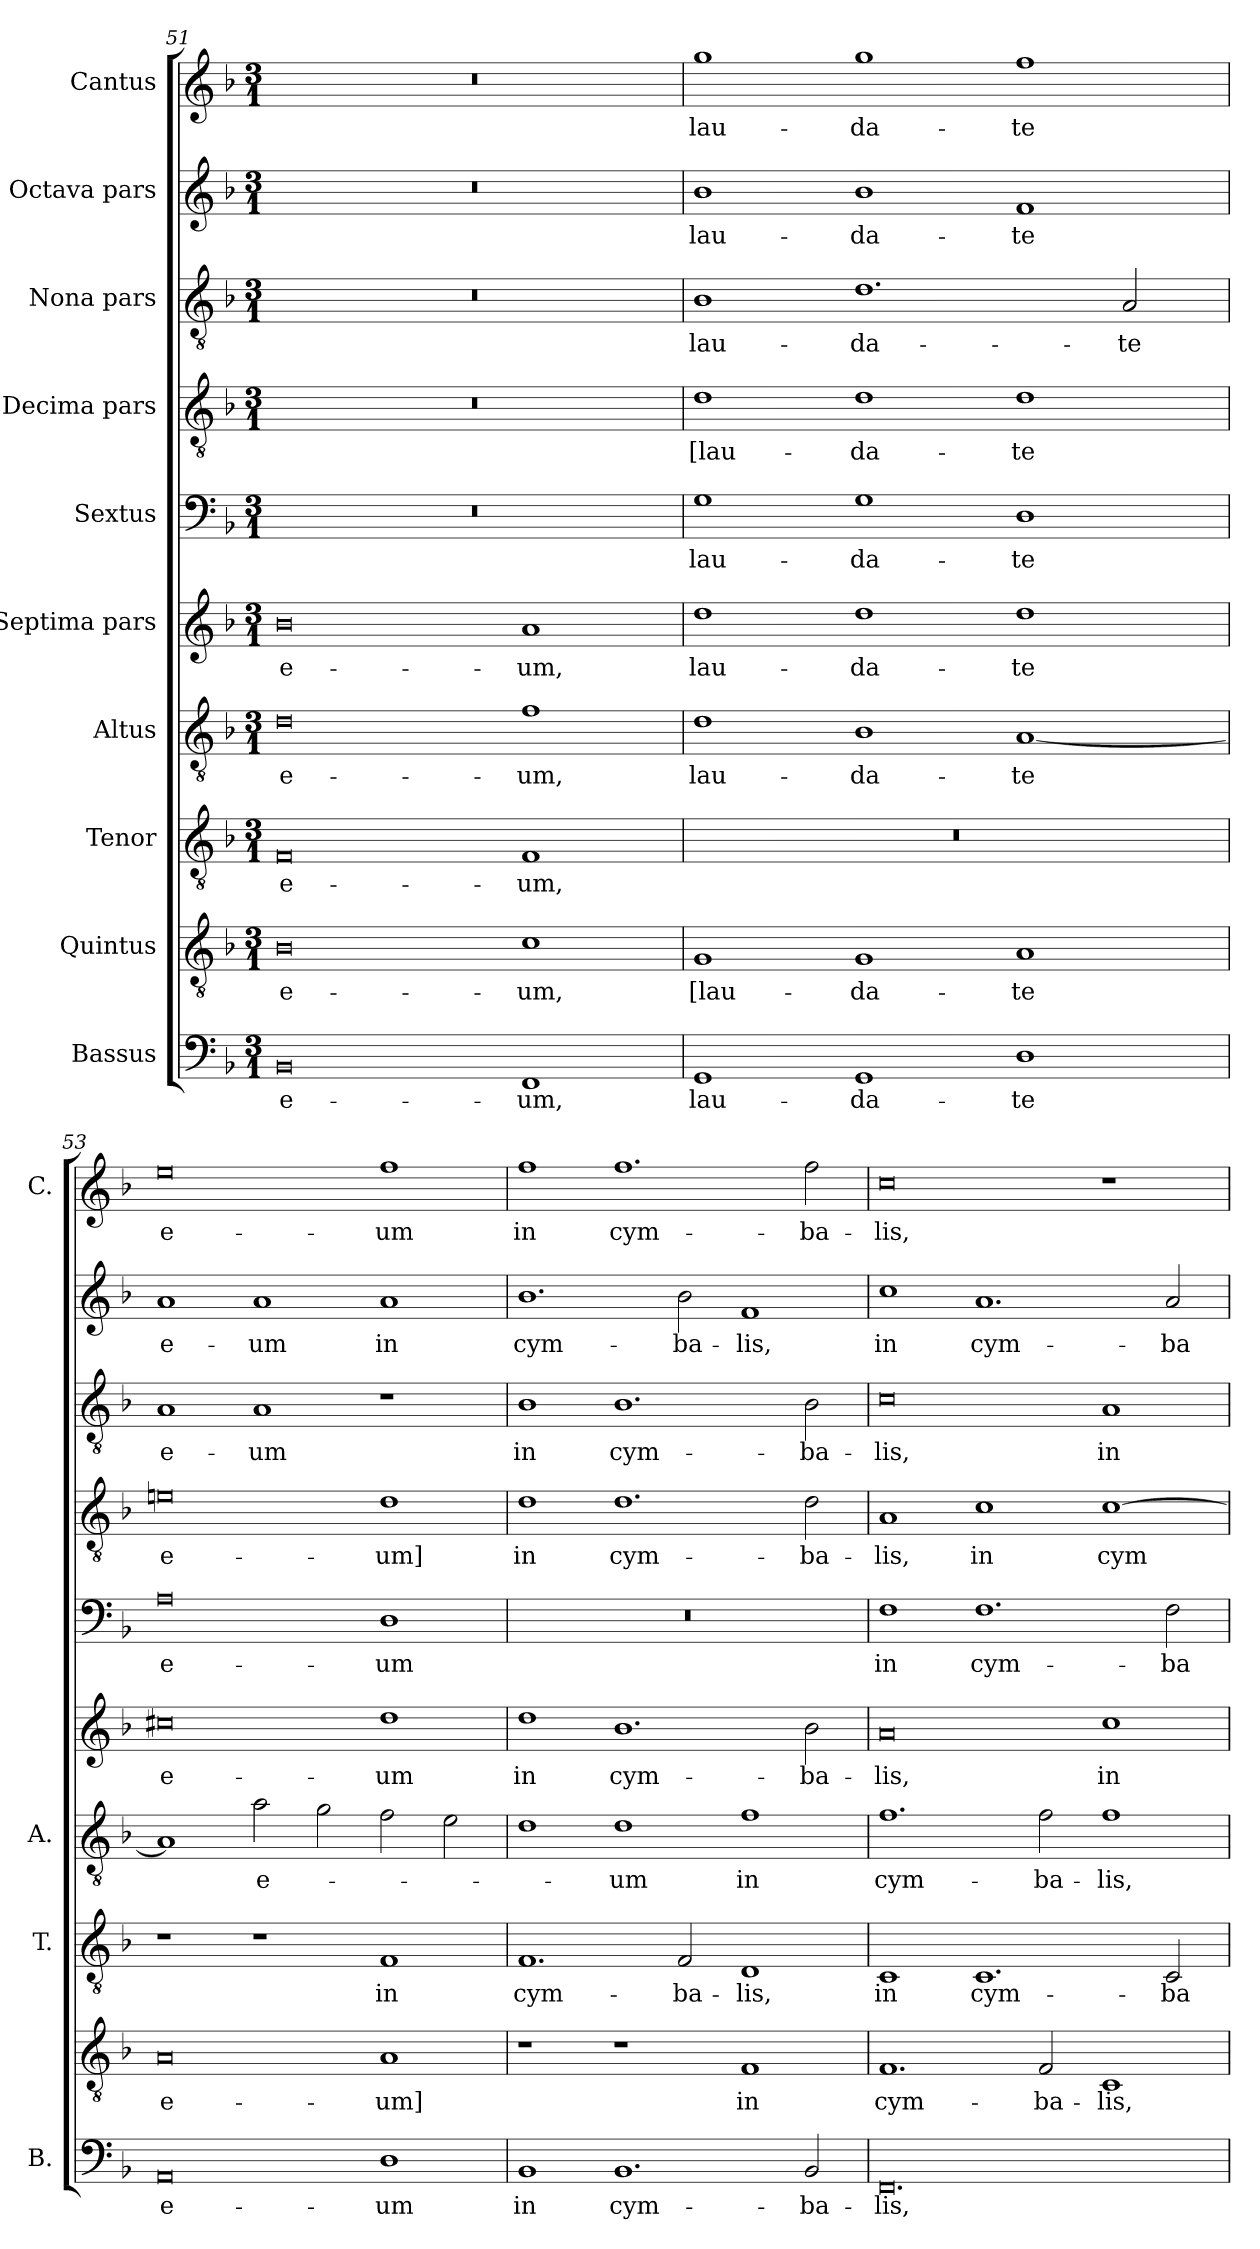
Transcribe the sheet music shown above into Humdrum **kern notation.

**kern	**text	**kern	**text	**kern	**text	**kern	**text	**kern	**text	**kern	**text	**kern	**text	**kern	**text	**kern	**text	**kern	**text
*part10	*part10	*part9	*part9	*part8	*part8	*part7	*part7	*part6	*part6	*part5	*part5	*part4	*part4	*part3	*part3	*part2	*part2	*part1	*part1
*staff10	*staff10	*staff9	*staff9	*staff8	*staff8	*staff7	*staff7	*staff6	*staff6	*staff5	*staff5	*staff4	*staff4	*staff3	*staff3	*staff2	*staff2	*staff1	*staff1
*I"Bassus	*	*I"Quintus	*	*I"Tenor	*	*I"Altus	*	*I"Septima pars	*	*I"Sextus	*	*I"Decima pars	*	*I"Nona pars	*	*I"Octava pars	*	*I"Cantus	*
*I'B.	*	*	*	*I'T.	*	*I'A.	*	*	*	*	*	*	*	*	*	*	*	*I'C.	*
*clefF4	*	*clefGv2	*	*clefGv2	*	*clefGv2	*	*clefG2	*	*clefF4	*	*clefGv2	*	*clefGv2	*	*clefG2	*	*clefG2	*
*	*	*ITrd7c12	*	*ITrd7c12	*	*ITrd7c12	*	*	*	*	*	*ITrd7c12	*	*ITrd7c12	*	*	*	*	*
*k[b-]	*	*k[b-]	*	*k[b-]	*	*k[b-]	*	*k[b-]	*	*k[b-]	*	*k[b-]	*	*k[b-]	*	*k[b-]	*	*k[b-]	*
*d:	*	*d:	*	*d:	*	*d:	*	*d:	*	*d:	*	*d:	*	*d:	*	*d:	*	*d:	*
*M3/1	*	*M3/1	*	*M3/1	*	*M3/1	*	*M3/1	*	*M3/1	*	*M3/1	*	*M3/1	*	*M3/1	*	*M3/1	*
=51	=51	=51	=51	=51	=51	=51	=51	=51	=51	=51	=51	=51	=51	=51	=51	=51	=51	=51	=51
!	!LO:LY:b	!	!LO:LY:b	!	!LO:LY:b	!	!LO:LY:b	!	!LO:LY:b	!LO:N:vis=1	!	!LO:N:vis=1	!	!LO:N:vis=1	!	!LO:N:vis=1	!	!LO:N:vis=1	!
0BB-	e-	0BB-	e-	0FF	e-	0D	e-	0b-	e-	0.r	.	0.r	.	0.r	.	0.r	.	0.r	.
!	!LO:LY:b	!	!LO:LY:b	!	!LO:LY:b	!	!LO:LY:b	!	!LO:LY:b	!	!	!	!	!	!	!	!	!	!
1FF	-um,	1C	-um,	1FF	-um,	1F	-um,	1a	-um,	.	.	.	.	.	.	.	.	.	.
!!LO:PB:g=z
=52	=52	=52	=52	=52	=52	=52	=52	=52	=52	=52	=52	=52	=52	=52	=52	=52	=52	=52	=52
!	!LO:LY:b	!	!LO:LY:b	!LO:N:vis=1	!	!	!LO:LY:b	!	!LO:LY:b	!	!LO:LY:b	!	!LO:LY:b	!	!LO:LY:b	!	!LO:LY:b	!	!LO:LY:b
1GG	lau-	1GG	[lau-	0.r	.	1D	lau-	1dd	lau-	1G	lau-	1D	[lau-	1BB-	lau-	1b-	lau-	1gg	lau-
!	!LO:LY:b	!	!LO:LY:b	!	!	!	!LO:LY:b	!	!LO:LY:b	!	!LO:LY:b	!	!LO:LY:b	!	!LO:LY:b	!	!LO:LY:b	!	!LO:LY:b
1GG	-da-	1GG	-da-	.	.	1BB-	-da-	1dd	-da-	1G	-da-	1D	-da-	1.D	-da-	1b-	-da-	1gg	-da-
!	!LO:LY:b	!	!LO:LY:b	!	!	!	!LO:LY:b	!	!LO:LY:b	!	!LO:LY:b	!	!LO:LY:b	!	!	!	!LO:LY:b	!	!LO:LY:b
1D	-te	1AA	-te	.	.	[<1AA	-te	1dd	-te	1D	-te	1D	-te	.	.	1f	-te	1ff	-te
!	!	!	!	!	!	!	!	!	!	!	!	!	!	!	!LO:LY:b	!	!	!	!
.	.	.	.	.	.	.	.	.	.	.	.	.	.	2AA/	-te	.	.	.	.
=53	=53	=53	=53	=53	=53	=53	=53	=53	=53	=53	=53	=53	=53	=53	=53	=53	=53	=53	=53
!	!LO:LY:b	!	!LO:LY:b	!	!	!	!	!	!LO:LY:b	!	!LO:LY:b	!	!LO:LY:b	!	!LO:LY:b	!	!LO:LY:b	!	!LO:LY:b
0AA	e-	0AA	e-	1r	.	1AA]	.	0cc#X	e-	0A	e-	0En	e-	1AA	e-	1a	e-	0ee	e-
!	!	!	!	!	!	!	!LO:LY:b	!	!	!	!	!	!	!	!LO:LY:b	!	!LO:LY:b	!	!
.	.	.	.	1r	.	2A\	e-	.	.	.	.	.	.	1AA	-um	1a	-um	.	.
.	.	.	.	.	.	2G\	.	.	.	.	.	.	.	.	.	.	.	.	.
!	!LO:LY:b	!	!LO:LY:b	!	!LO:LY:b	!	!	!	!LO:LY:b	!	!LO:LY:b	!	!LO:LY:b	!	!	!	!LO:LY:b	!	!LO:LY:b
1D	-um	1AA	-um]	1FF	in	2F\	.	1dd	-um	1D	-um	1D	-um]	1r	.	1a	in	1ff	-um
.	.	.	.	.	.	2E\	.	.	.	.	.	.	.	.	.	.	.	.	.
=54	=54	=54	=54	=54	=54	=54	=54	=54	=54	=54	=54	=54	=54	=54	=54	=54	=54	=54	=54
!	!LO:LY:b	!	!	!	!LO:LY:b	!	!	!	!LO:LY:b	!LO:N:vis=1	!	!	!LO:LY:b	!	!LO:LY:b	!	!LO:LY:b	!	!LO:LY:b
1BB-	in	1r	.	1.FF	cym-	1D	.	1dd	in	0.r	.	1D	in	1BB-	in	1.b-	cym-	1ff	in
!	!LO:LY:b	!	!	!	!	!	!LO:LY:b	!	!LO:LY:b	!	!	!	!LO:LY:b	!	!LO:LY:b	!	!	!	!LO:LY:b
1.BB-	cym-	1r	.	.	.	1D	-um	1.b-	cym-	.	.	1.D	cym-	1.BB-	cym-	.	.	1.ff	cym-
!	!	!	!	!	!LO:LY:b	!	!	!	!	!	!	!	!	!	!	!	!LO:LY:b	!	!
.	.	.	.	2FF/	-ba-	.	.	.	.	.	.	.	.	.	.	2b-\	-ba-	.	.
!	!	!	!LO:LY:b	!	!LO:LY:b	!	!LO:LY:b	!	!	!	!	!	!	!	!	!	!LO:LY:b	!	!
.	.	1FF	in	1DD	-lis,	1F	in	.	.	.	.	.	.	.	.	1f	-lis,	.	.
!	!LO:LY:b	!	!	!	!	!	!	!	!LO:LY:b	!	!	!	!LO:LY:b	!	!LO:LY:b	!	!	!	!LO:LY:b
2BB-/	-ba-	.	.	.	.	.	.	2b-\	-ba-	.	.	2D\	-ba-	2BB-\	-ba-	.	.	2ff\	-ba-
=55	=55	=55	=55	=55	=55	=55	=55	=55	=55	=55	=55	=55	=55	=55	=55	=55	=55	=55	=55
!	!LO:LY:b	!	!LO:LY:b	!	!LO:LY:b	!	!LO:LY:b	!	!LO:LY:b	!	!LO:LY:b	!	!LO:LY:b	!	!LO:LY:b	!	!LO:LY:b	!	!LO:LY:b
0.FF	-lis,	1.FF	cym-	1CC	in	1.F	cym-	0a	-lis,	1F	in	1AA	-lis,	0C	-lis,	1cc	in	0cc	-lis,
!	!	!	!	!	!LO:LY:b	!	!	!	!	!	!LO:LY:b	!	!LO:LY:b	!	!	!	!LO:LY:b	!	!
.	.	.	.	1.CC	cym-	.	.	.	.	1.F	cym-	1C	in	.	.	1.a	cym-	.	.
!	!	!	!LO:LY:b	!	!	!	!LO:LY:b	!	!	!	!	!	!	!	!	!	!	!	!
.	.	2FF/	-ba-	.	.	2F\	-ba-	.	.	.	.	.	.	.	.	.	.	.	.
!	!	!	!LO:LY:b	!	!	!	!LO:LY:b	!	!LO:LY:b	!	!	!	!LO:LY:b	!	!LO:LY:b	!	!	!	!
.	.	1CC	-lis,	.	.	1F	-lis,	1cc	in	.	.	[>1C	cym-	1AA	in	.	.	1r	.
!	!	!	!	!	!LO:LY:b	!	!	!	!	!	!LO:LY:b	!	!	!	!	!	!LO:LY:b	!	!
.	.	.	.	2CC/	-ba-	.	.	.	.	2F\	-ba-	.	.	.	.	2a/	-ba-	.	.
=	=	=	=	=	=	=	=	=	=	=	=	=	=	=	=	=	=	=	=
*-	*-	*-	*-	*-	*-	*-	*-	*-	*-	*-	*-	*-	*-	*-	*-	*-	*-	*-	*-
